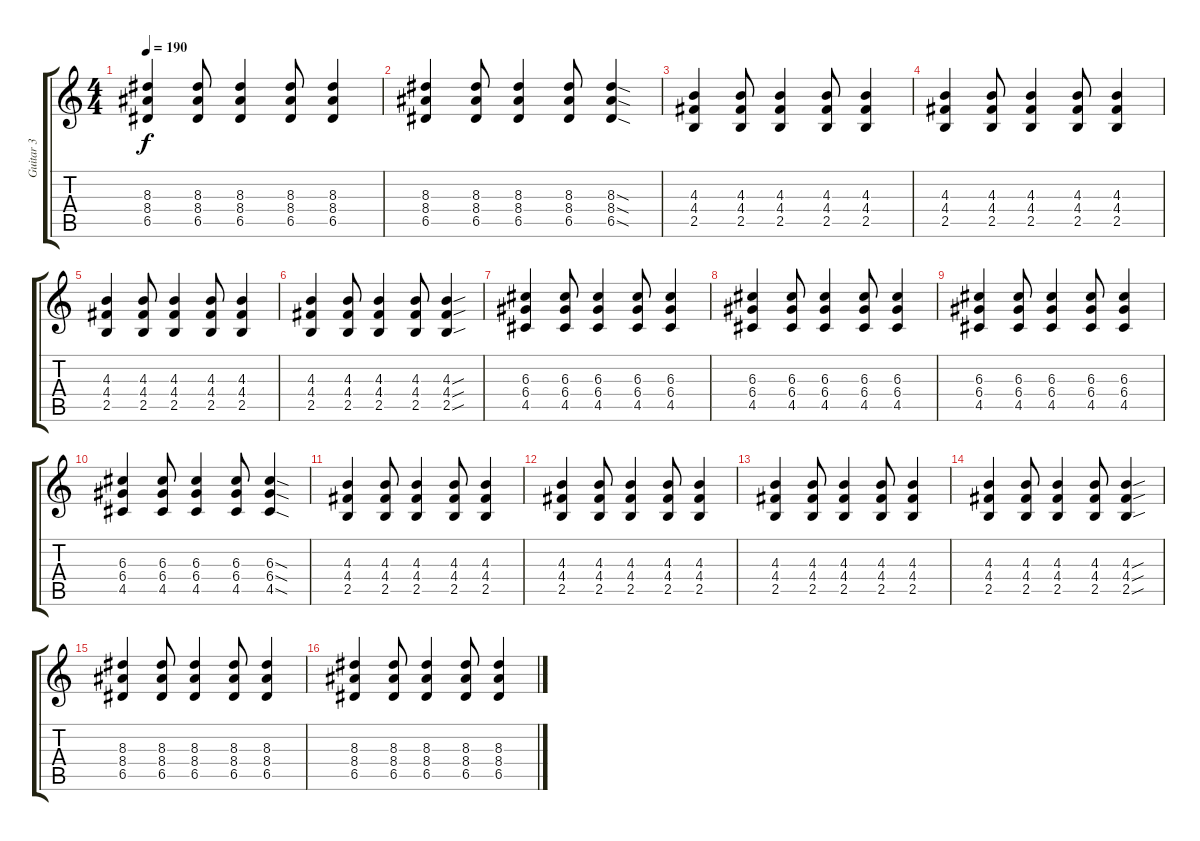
\track ("Guitar 3" "Guitar 3") {instrument overdrivenguitar}
\staff {score tabs}
\tuning (E4 B3 G3 D3 A2 E2) {hide}
\ts (4 4)
\tempo 190
\clef g2
\ks c
(8.3 8.4 6.5).4{dy f} (8.3 8.4 6.5).8 (8.3 8.4 6.5).4 (8.3 8.4 6.5).8 (8.3 8.4 6.5).4 |
(8.3 8.4 6.5).4 (8.3 8.4 6.5).8 (8.3 8.4 6.5).4 (8.3 8.4 6.5).8 (8.3{sod} 8.4{sod} 6.5{sod}).4 |
(4.3 4.4 2.5).4 (4.3 4.4 2.5).8 (4.3 4.4 2.5).4 (4.3 4.4 2.5).8 (4.3 4.4 2.5).4 |
(4.3 4.4 2.5).4 (4.3 4.4 2.5).8 (4.3 4.4 2.5).4 (4.3 4.4 2.5).8 (4.3 4.4 2.5).4 |
(4.3 4.4 2.5).4 (4.3 4.4 2.5).8 (4.3 4.4 2.5).4 (4.3 4.4 2.5).8 (4.3 4.4 2.5).4 |
(4.3 4.4 2.5).4 (4.3 4.4 2.5).8 (4.3 4.4 2.5).4 (4.3 4.4 2.5).8 (4.3{sou} 4.4{sou} 2.5{sou}).4 |
(6.3 6.4 4.5).4 (6.3 6.4 4.5).8 (6.3 6.4 4.5).4 (6.3 6.4 4.5).8 (6.3 6.4 4.5).4 |
(6.3 6.4 4.5).4 (6.3 6.4 4.5).8 (6.3 6.4 4.5).4 (6.3 6.4 4.5).8 (6.3 6.4 4.5).4 |
(6.3 6.4 4.5).4 (6.3 6.4 4.5).8 (6.3 6.4 4.5).4 (6.3 6.4 4.5).8 (6.3 6.4 4.5).4 |
(6.3 6.4 4.5).4 (6.3 6.4 4.5).8 (6.3 6.4 4.5).4 (6.3 6.4 4.5).8 (6.3{sod} 6.4{sod} 4.5{sod}).4 |
(4.3 4.4 2.5).4 (4.3 4.4 2.5).8 (4.3 4.4 2.5).4 (4.3 4.4 2.5).8 (4.3 4.4 2.5).4 |
(4.3 4.4 2.5).4 (4.3 4.4 2.5).8 (4.3 4.4 2.5).4 (4.3 4.4 2.5).8 (4.3 4.4 2.5).4 |
(4.3 4.4 2.5).4 (4.3 4.4 2.5).8 (4.3 4.4 2.5).4 (4.3 4.4 2.5).8 (4.3 4.4 2.5).4 |
(4.3 4.4 2.5).4 (4.3 4.4 2.5).8 (4.3 4.4 2.5).4 (4.3 4.4 2.5).8 (4.3{sou} 4.4{sou} 2.5{sou}).4 |
(8.3 8.4 6.5).4{volume 12} (8.3 8.4 6.5).8 (8.3 8.4 6.5).4 (8.3 8.4 6.5).8 (8.3 8.4 6.5).4 |
(8.3 8.4 6.5).4 (8.3 8.4 6.5).8 (8.3 8.4 6.5).4 (8.3 8.4 6.5).8 (8.3 8.4 6.5).4
